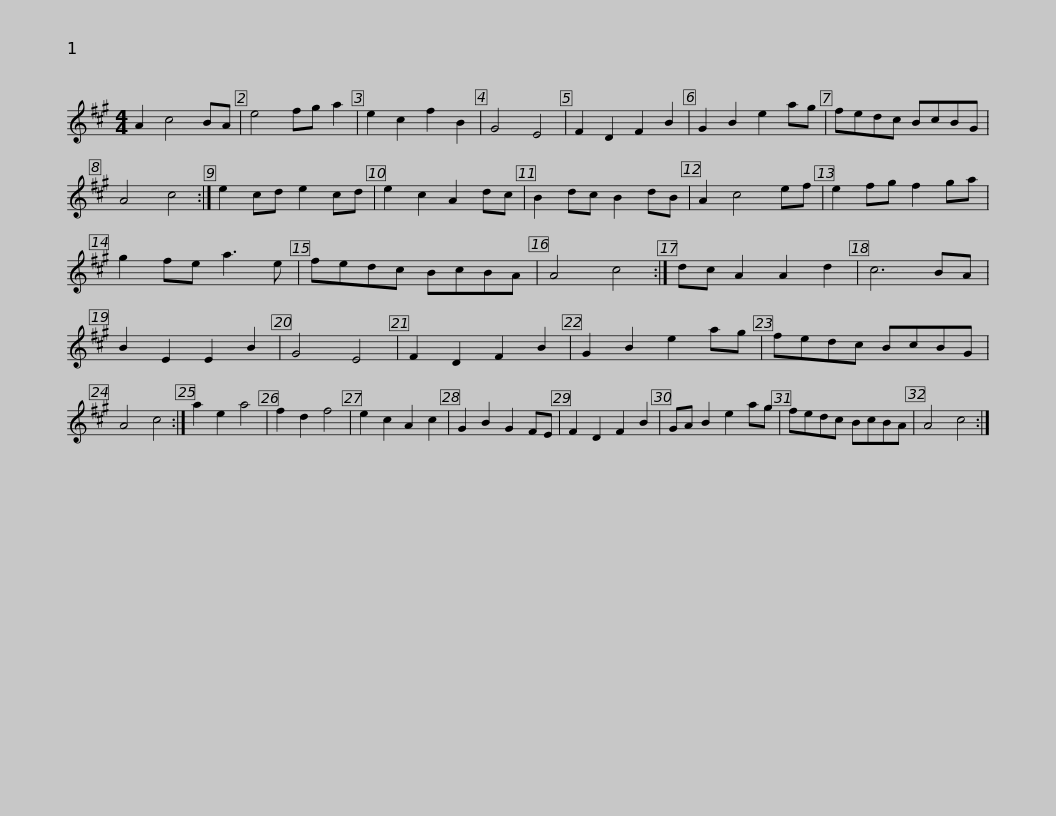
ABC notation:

X:1
L:1/8
M:4/4
I:linebreak $
K:A
V:1 treble
V:1
 A2 c4 BA | e4 fg a2 | e2 c2 f2 B2 | G4 E4 | F2 D2 F2 B2 | %5
 G2 B2 e2 ag | fedc BcBG | A4 c4 :| e2 cd e2 cd |$ e2 c2 A2 dc | %10
 B2 dc B2 dB | A2 c4 ef | e2 fg f2 ga | g2 fe a3 e | fedc BcBA | %15
 A4 c4 :| dc A2 A2 d2 |$ c6 BA | B2 E2 E2 B2 | G4 E4 | %20
 F2 D2 F2 B2 | G2 B2 e2 ag | fedc BcBG | A4 c4 :| a2 e2 a4 | %25
 f2 d2 f4 | e2 c2 A2 c2 |$ G2 B2 G2 FE | F2 D2 F2 B2 | GA B2 e2 ag | %30
 fedc BcBA | A4 c4 :| %32
